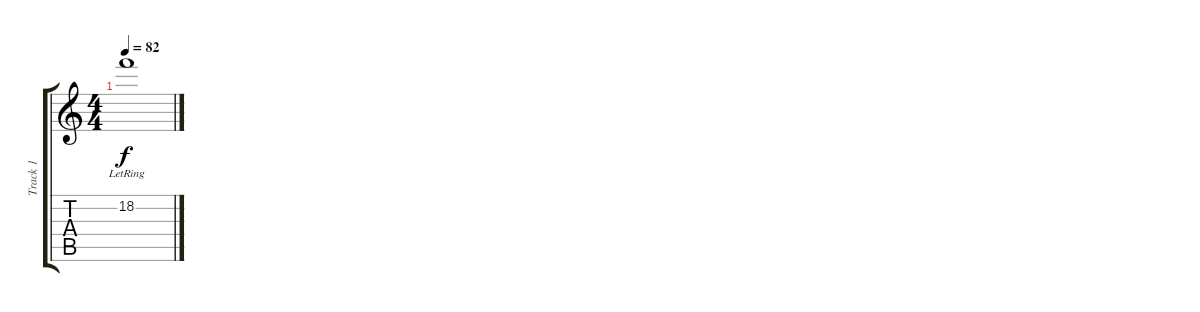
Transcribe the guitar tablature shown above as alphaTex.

\track ("Track 1" "Track 1") {instrument acousticguitarsteel}
\staff {score tabs}
\tuning (E4 B3 G3 D3 A2 E2) {hide}
\ts (4 4)
\tempo 82
\clef g2
\ks c
18.2{lr}.1{dy f}
